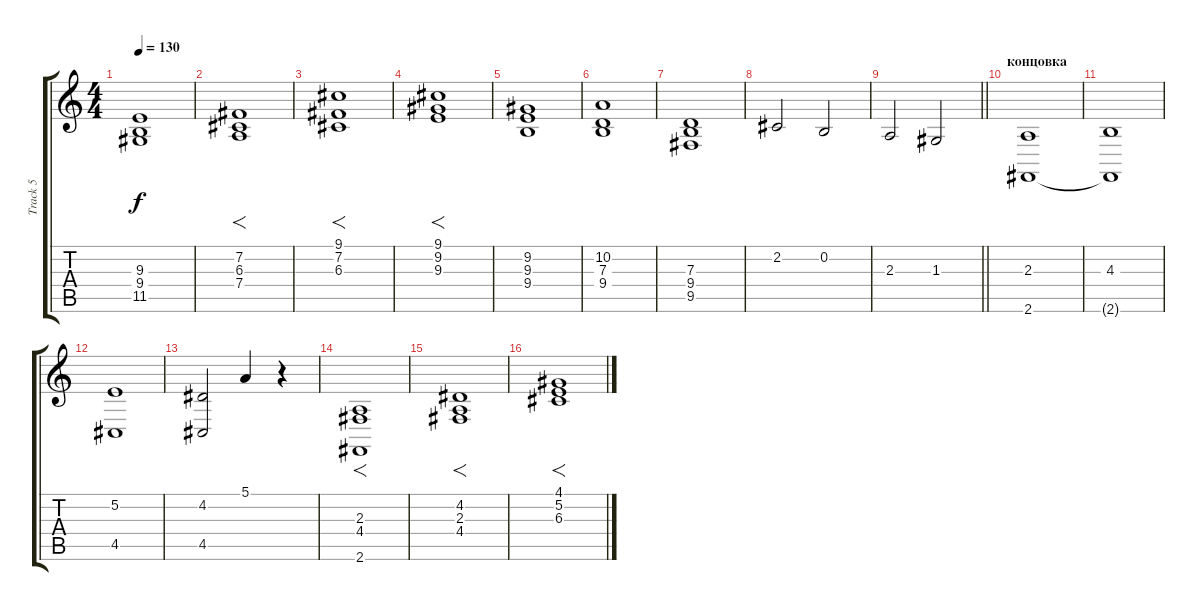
\track ("Track 5" "Track 5") {instrument synthvoice}
\staff {score tabs}
\tuning (E4 B3 G3 D3 A2 E2) {hide}
\ts (4 4)
\tempo 130
\clef g2
\ks c
(9.3 9.4 11.5).1{dy f} |
(7.2 6.3 7.4).1{f} |
(9.1 7.2 6.3).1{f} |
(9.1 9.2 9.3).1{f} |
(9.2 9.3 9.4).1 |
(10.2 7.3 9.4).1 |
(7.3 9.4 9.5).1 |
2.2.2 0.2.2 |
\barLineRight lightlight
2.3.2 1.3.2 |
\section ("" "концовка")
(2.3 2.6).1 |
(4.3 2.6{t}).1 |
(5.2 4.5).1 |
(4.2 4.5).2 5.1.4 r.4 |
(2.3 4.4 2.6).1{f} |
(4.2 2.3 4.4).1{f} |
(4.1 5.2 6.3).1{f}
